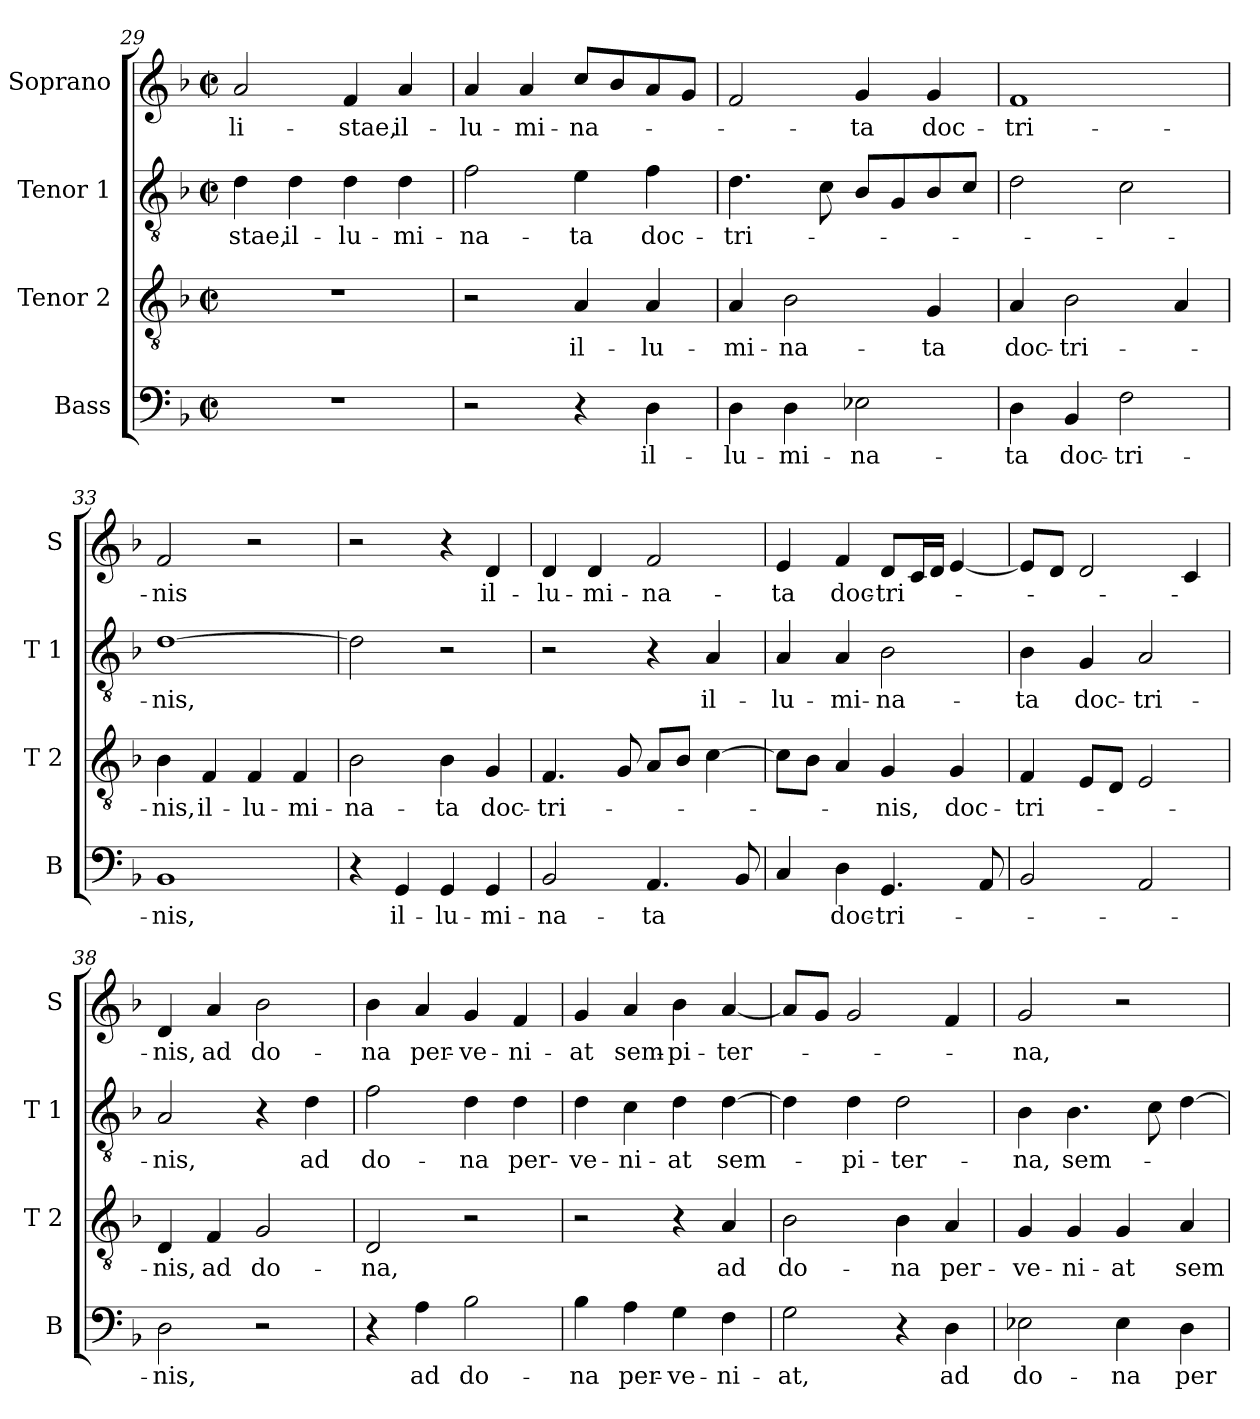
**kern	**text	**kern	**text	**kern	**text	**kern	**text
*part4	*part4	*part3	*part3	*part2	*part2	*part1	*part1
*staff4	*staff4	*staff3	*staff3	*staff2	*staff2	*staff1	*staff1
*I"Bass	*	*I"Tenor 2	*	*I"Tenor 1	*	*I"Soprano	*
*I'B	*	*I'T 2	*	*I'T 1	*	*I'S	*
*clefF4	*	*clefGv2	*	*clefGv2	*	*clefG2	*
*k[b-]	*	*k[b-]	*	*k[b-]	*	*k[b-]	*
*F:	*	*F:	*	*F:	*	*F:	*
*M2/2	*	*M2/2	*	*M2/2	*	*M2/2	*
*met(c|)	*	*met(c|)	*	*met(c|)	*	*met(c|)	*
=29	=29	=29	=29	=29	=29	=29	=29
!	!	!	!	!	!LO:LY:b	!	!LO:LY:b
1r	.	1r	.	4d\	-stae,	2a/	-li-
!	!	!	!	!	!LO:LY:b	!	!
.	.	.	.	4d\	il-	.	.
!	!	!	!	!	!LO:LY:b	!	!LO:LY:b
.	.	.	.	4d\	-lu-	4f/	-stae,
!	!	!	!	!	!LO:LY:b	!	!LO:LY:b
.	.	.	.	4d\	-mi-	4a/	il-
=30	=30	=30	=30	=30	=30	=30	=30
!	!	!	!	!	!LO:LY:b	!	!LO:LY:b
2r	.	2r	.	2f\	-na-	4a/	-lu-
!	!	!	!	!	!	!	!LO:LY:b
.	.	.	.	.	.	4a/	-mi-
!	!	!	!LO:LY:b	!	!LO:LY:b	!	!LO:LY:b
4r	.	4A/	il-	4e\	-ta	8cc/L	-na-
.	.	.	.	.	.	8b-/	.
!	!LO:LY:b	!	!LO:LY:b	!	!LO:LY:b	!	!
4D\	il-	4A/	-lu-	4f\	doc-	8a/	.
.	.	.	.	.	.	8g/J	.
!!LO:LB:g=z
=31	=31	=31	=31	=31	=31	=31	=31
!	!LO:LY:b	!	!LO:LY:b	!	!LO:LY:b	!	!
4D\	-lu-	4A/	-mi-	4.d\	-tri-	2f/	.
!	!LO:LY:b	!	!LO:LY:b	!	!	!	!
4D\	-mi-	2B-\	-na-	.	.	.	.
.	.	.	.	8c\	.	.	.
!	!LO:LY:b	!	!	!	!	!	!LO:LY:b
2E-X\	-na-	.	.	8B-/L	.	4g/	-ta
.	.	.	.	8G/	.	.	.
!	!	!	!LO:LY:b	!	!	!	!LO:LY:b
.	.	4G/	-ta	8B-/	.	4g/	doc-
.	.	.	.	8c/J	.	.	.
=32	=32	=32	=32	=32	=32	=32	=32
!	!LO:LY:b	!	!LO:LY:b	!	!	!	!LO:LY:b
4D\	-ta	4A/	doc-	2d\	.	1f	-tri-
!	!LO:LY:b	!	!LO:LY:b	!	!	!	!
4BB-/	doc-	2B-\	-tri-	.	.	.	.
!	!LO:LY:b	!	!	!	!	!	!
2F\	-tri-	.	.	2c\	.	.	.
.	.	4A/	.	.	.	.	.
=33	=33	=33	=33	=33	=33	=33	=33
!	!LO:LY:b	!	!LO:LY:b	!	!LO:LY:b	!	!LO:LY:b
1BB-	-nis,	4B-\	-nis,	[1d	-nis,	2f/	-nis
!	!	!	!LO:LY:b	!	!	!	!
.	.	4F/	il-	.	.	.	.
!	!	!	!LO:LY:b	!	!	!	!
.	.	4F/	-lu-	.	.	2r	.
!	!	!	!LO:LY:b	!	!	!	!
.	.	4F/	-mi-	.	.	.	.
=34	=34	=34	=34	=34	=34	=34	=34
!	!	!	!LO:LY:b	!	!	!	!
4r	.	2B-\	-na-	2d\]	.	2r	.
!	!LO:LY:b	!	!	!	!	!	!
4GG/	il-	.	.	.	.	.	.
!	!LO:LY:b	!	!LO:LY:b	!	!	!	!
4GG/	-lu-	4B-\	-ta	2r	.	4r	.
!	!LO:LY:b	!	!LO:LY:b	!	!	!	!LO:LY:b
4GG/	-mi-	4G/	doc-	.	.	4d/	il-
=35	=35	=35	=35	=35	=35	=35	=35
!	!LO:LY:b	!	!LO:LY:b	!	!	!	!LO:LY:b
2BB-/	-na-	4.F/	-tri-	2r	.	4d/	-lu-
!	!	!	!	!	!	!	!LO:LY:b
.	.	.	.	.	.	4d/	-mi-
.	.	8G/	.	.	.	.	.
!	!LO:LY:b	!	!	!	!	!	!LO:LY:b
4.AA/	-ta	8A/L	.	4r	.	2f/	-na-
.	.	8B-/J	.	.	.	.	.
!	!	!	!	!	!LO:LY:b	!	!
.	.	[4c\	.	4A/	il-	.	.
8BB-/	.	.	.	.	.	.	.
=36	=36	=36	=36	=36	=36	=36	=36
!	!	!	!	!	!LO:LY:b	!	!LO:LY:b
4C/	.	8c\L]	.	4A/	-lu-	4e/	-ta
.	.	8B-\J	.	.	.	.	.
!	!LO:LY:b	!	!	!	!LO:LY:b	!	!LO:LY:b
4D\	doc-	4A/	.	4A/	-mi-	4f/	doc-
!	!LO:LY:b	!	!LO:LY:b	!	!LO:LY:b	!	!LO:LY:b
4.GG/	-tri-	4G/	-nis,	2B-\	-na-	8d/L	-tri-
.	.	.	.	.	.	16c/L	.
.	.	.	.	.	.	16d/JJ	.
!	!	!	!LO:LY:b	!	!	!	!
.	.	4G/	doc-	.	.	[4e/	.
8AA/	.	.	.	.	.	.	.
!!LO:PB:g=z
=37	=37	=37	=37	=37	=37	=37	=37
!	!	!	!LO:LY:b	!	!LO:LY:b	!	!
2BB-/	.	4F/	-tri-	4B-\	-ta	8e/L]	.
.	.	.	.	.	.	8d/J	.
!	!	!	!	!	!LO:LY:b	!	!
.	.	8E/L	.	4G/	doc-	2d/	.
.	.	8D/J	.	.	.	.	.
!	!	!	!	!	!LO:LY:b	!	!
2AA/	.	2E/	.	2A/	-tri-	.	.
.	.	.	.	.	.	4c/	.
=38	=38	=38	=38	=38	=38	=38	=38
!	!LO:LY:b	!	!LO:LY:b	!	!LO:LY:b	!	!LO:LY:b
2D\	-nis,	4D/	-nis,	2A/	-nis,	4d/	-nis,
!	!	!	!LO:LY:b	!	!	!	!LO:LY:b
.	.	4F/	ad	.	.	4a/	ad
!	!	!	!LO:LY:b	!	!	!	!LO:LY:b
2r	.	2G/	do-	4r	.	2b-\	do-
!	!	!	!	!	!LO:LY:b	!	!
.	.	.	.	4d\	ad	.	.
=39	=39	=39	=39	=39	=39	=39	=39
!	!	!	!LO:LY:b	!	!LO:LY:b	!	!LO:LY:b
4r	.	2D/	-na,	2f\	do-	4b-\	-na
!	!LO:LY:b	!	!	!	!	!	!LO:LY:b
4A\	ad	.	.	.	.	4a/	per-
!	!LO:LY:b	!	!	!	!LO:LY:b	!	!LO:LY:b
2B-\	do-	2r	.	4d\	-na	4g/	-ve-
!	!	!	!	!	!LO:LY:b	!	!LO:LY:b
.	.	.	.	4d\	per-	4f/	-ni-
=40	=40	=40	=40	=40	=40	=40	=40
!	!LO:LY:b	!	!	!	!LO:LY:b	!	!LO:LY:b
4B-\	-na	2r	.	4d\	-ve-	4g/	-at
!	!LO:LY:b	!	!	!	!LO:LY:b	!	!LO:LY:b
4A\	per-	.	.	4c\	-ni-	4a/	sem-
!	!LO:LY:b	!	!	!	!LO:LY:b	!	!LO:LY:b
4G\	-ve-	4r	.	4d\	-at	4b-\	-pi-
!	!LO:LY:b	!	!LO:LY:b	!	!LO:LY:b	!	!LO:LY:b
4F\	-ni-	4A/	ad	[4d\	sem-	[4a/	-ter-
=41	=41	=41	=41	=41	=41	=41	=41
!	!LO:LY:b	!	!LO:LY:b	!	!	!	!
2G\	-at,	2B-\	do-	4d\]	.	8a/L]	.
.	.	.	.	.	.	8g/J	.
!	!	!	!	!	!LO:LY:b	!	!
.	.	.	.	4d\	-pi-	2g/	.
!	!	!	!LO:LY:b	!	!LO:LY:b	!	!
4r	.	4B-\	-na	2d\	-ter-	.	.
!	!LO:LY:b	!	!LO:LY:b	!	!	!	!
4D\	ad	4A/	per-	.	.	4f/	.
=42	=42	=42	=42	=42	=42	=42	=42
!	!LO:LY:b	!	!LO:LY:b	!	!LO:LY:b	!	!LO:LY:b
2E-X\	do-	4G/	-ve-	4B-\	-na,	2g/	-na,
!	!	!	!LO:LY:b	!	!LO:LY:b	!	!
.	.	4G/	-ni-	4.B-\	sem-	.	.
!	!LO:LY:b	!	!LO:LY:b	!	!	!	!
4E-\	-na	4G/	-at	.	.	2r	.
.	.	.	.	8c\	.	.	.
!	!LO:LY:b	!	!LO:LY:b	!	!	!	!
4D\	per-	4A/	sem-	[4d\	.	.	.
=	=	=	=	=	=	=	=
*-	*-	*-	*-	*-	*-	*-	*-
